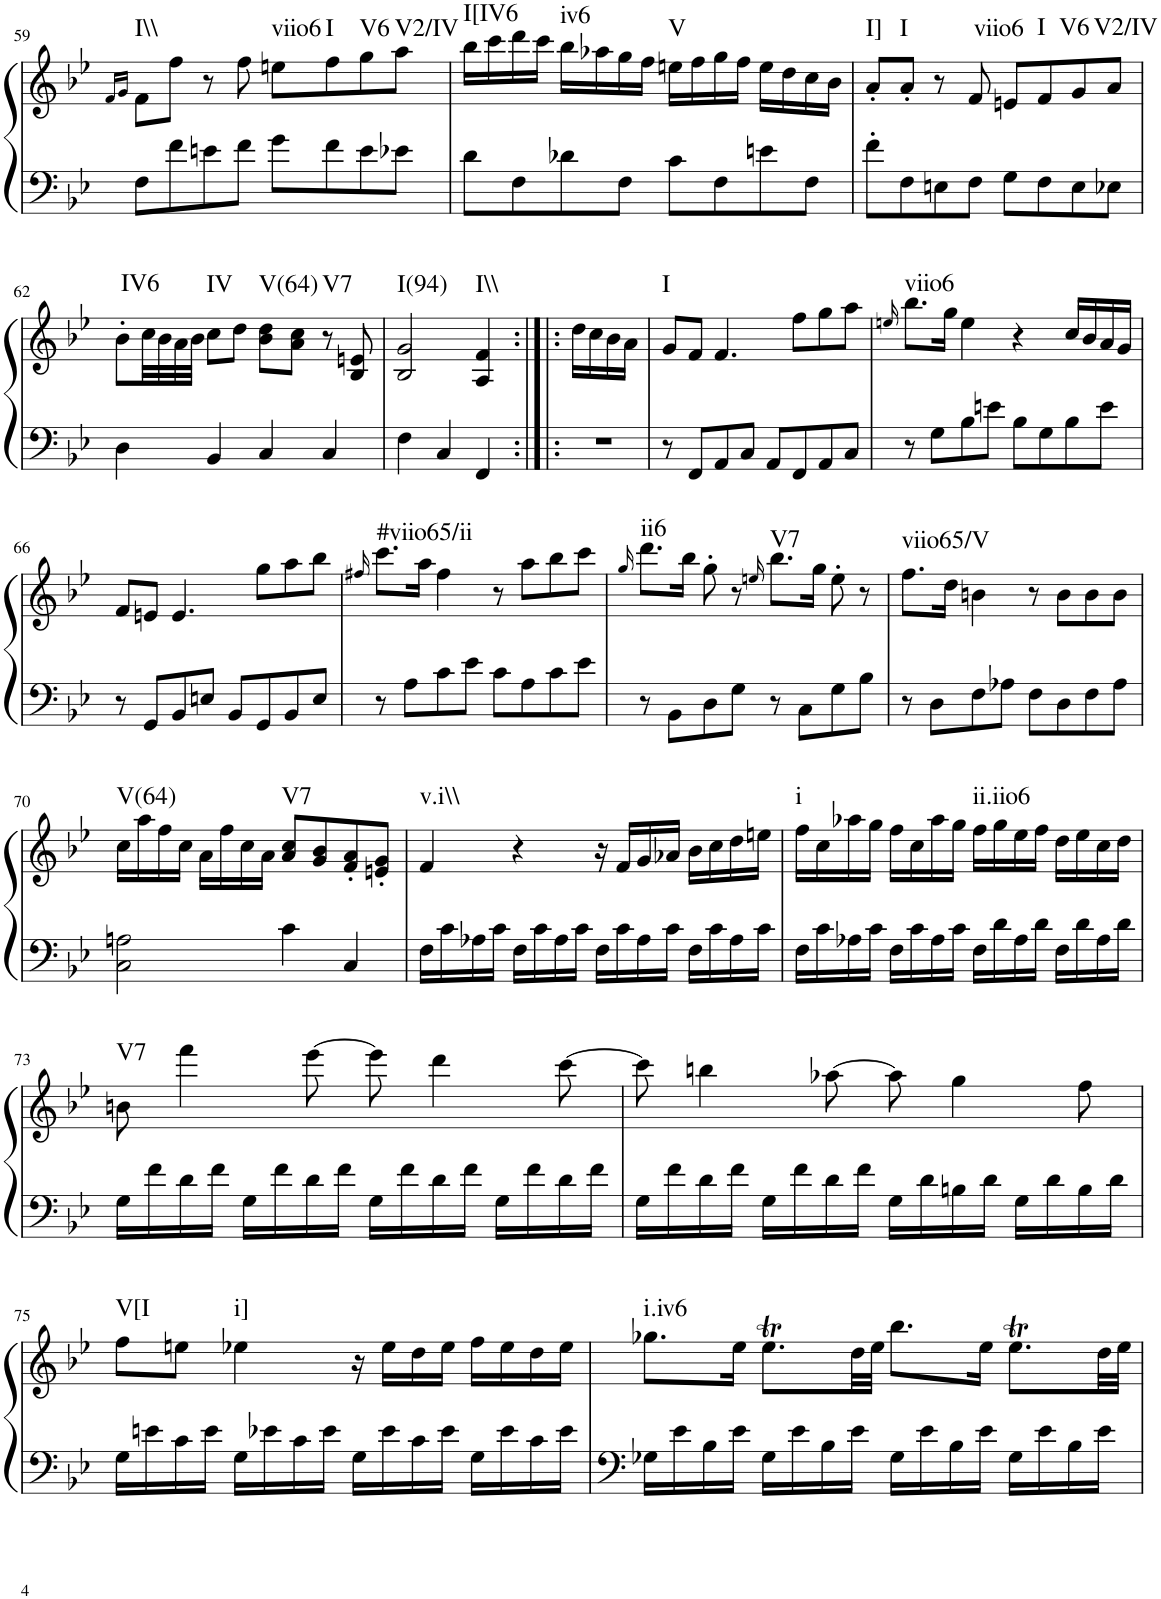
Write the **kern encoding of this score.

**kern	**kern	**harte
*part1	*part1	*part1
*staff2	*staff1	*
*I"Piano, Piano right	*	*
*I'Pno.	*	*
!!LO:PB:g=z
*clefF4	*clefG2	*
*k[b-e-]	*k[b-e-]	*
*M4/4	*M4/4	*
*met(c)	*met(c)	*
=59	=59	=59
.	16qf/LL	.
.	16qg/JJ	.
!	!	!LO:H:kt=I\\
8F\L	8f\L	N
8f\	8ff\J	.
8en\	8r	.
8f\J	8ff\	.
!	!	!LO:H:kt=viio6
8g\L	8een\L	N
!	!	!LO:H:kt=I
8f\	8ff\	N
!	!	!LO:H:kt=V6
8e\	8gg\	N
!	!	!LO:H:kt=V2/IV
8e-X\J	8aa\J	N
=60	=60	=60
!	!	!LO:H:kt=I[IV6
8d\L	16bb-\LL	N
.	16ccc\	.
8F\	16ddd\	.
.	16ccc\JJ	.
!	!	!LO:H:kt=iv6
8d-X\	16bb-\LL	N
.	16aa-X\	.
8F\J	16gg\	.
.	16ff\JJ	.
!	!	!LO:H:kt=V
8c\L	16een\LL	N
.	16ff\	.
8F\	16gg\	.
.	16ff\JJ	.
8en\	16ee\LL	.
.	16dd\	.
8F\J	16cc\	.
.	16b-\JJ	.
=61	=61	=61
!	!	!LO:H:kt=I]
8f'\L	8a'/L	N
!	!	!LO:H:kt=I
8F\	8a'/J	N
8En\	8r	.
8F\J	8f/	.
!	!	!LO:H:kt=viio6
8G\L	8en/L	N
!	!	!LO:H:kt=I
8F\	8f/	N
!	!	!LO:H:kt=V6
8E\	8g/	N
!	!	!LO:H:kt=V2/IV
8E-X\J	8a/J	N
!!LO:LB:g=z
=62	=62	=62
!	!	!LO:H:kt=IV6
4D\	8b-'\L	N
.	32cc\LL	.
.	32b-\	.
.	32a\	.
.	32b-\JJJ	.
!	!	!LO:H:kt=IV
4BB-/	8cc\L	N
.	8dd\J	.
!	!	!LO:H:kt=V(64)
4C/	8b-\ 8dd\L	N
.	8a\ 8cc\J	.
!	!	!LO:H:kt=V7
4C/	8r	N
.	8B-/ 8en/	.
=63	=63	=63
!	!	!LO:H:kt=I(94)
4F\	2B-/ 2g/	N
4C/	.	.
!	!	!LO:H:kt=I\\
4FF/	4A/ 4f/	N
=63:|!|:	=63:|!|:	=63:|!|:
1r	16dd\LL	.
.	16cc\	.
.	16b-\	.
.	16a\JJ	.
.	2.ryy	.
=64	=64	=64
!	!	!LO:H:kt=I
8r	8g/L	N
8FF/L	8f/J	.
8AA/	4.f/	.
8C/J	.	.
8AA/L	.	.
8FF/	8ff\L	.
8AA/	8gg\	.
8C/J	8aa\J	.
=65	=65	=65
.	16qeen/	.
!	!	!LO:H:kt=viio6
8r	8.bb-\L	N
8G\L	.	.
.	16gg\Jk	.
8B-\	4ee\	.
8en\J	.	.
8B-\L	4r	.
8G\	.	.
8B-\	16cc/LL	.
.	16b-/	.
8e\J	16a/	.
.	16g/JJ	.
!!LO:LB:g=z
=66	=66	=66
8r	8f/L	.
8GG/L	8en/J	.
8BB-/	4.e/	.
8En/J	.	.
8BB-/L	.	.
8GG/	8gg\L	.
8BB-/	8aa\	.
8E/J	8bb-\J	.
=67	=67	=67
.	16qff#X/	.
!	!	!LO:H:kt=#viio65/ii
8r	8.ccc\L	N
8A\L	.	.
.	16aa\Jk	.
8c\	4ff#\	.
8e-\J	.	.
8c\L	8r	.
8A\	8aa\L	.
8c\	8bb-\	.
8e-\J	8ccc\J	.
=68	=68	=68
.	16qgg/	.
!	!	!LO:H:kt=ii6
8r	8.ddd\L	N
8BB-\L	.	.
.	16bb-\Jk	.
8D\	8gg'\	.
8G\J	8r	.
.	16qeen/	.
!	!	!LO:H:kt=V7
8r	8.bb-\L	N
8C\L	.	.
.	16gg\Jk	.
8G\	8ee'\	.
8B-\J	8r	.
=69	=69	=69
!	!	!LO:H:kt=viio65/V
8r	8.ff\L	N
8D\L	.	.
.	16dd\Jk	.
8F\	4bn\	.
8A-X\J	.	.
8F\L	8r	.
8D\	8b\L	.
8F\	8b\	.
8A-\J	8b\J	.
!!LO:LB:g=z
=70	=70	=70
!	!	!LO:H:kt=V(64)
2C\ 2An\	16cc\LL	N
.	16aa\	.
.	16ff\	.
.	16cc\JJ	.
.	16a\LL	.
.	16ff\	.
.	16cc\	.
.	16a\JJ	.
!	!	!LO:H:kt=V7
4c\	8a/ 8cc/L	N
.	8g/ 8b-/	.
4C/	8f/' 8a/'	.
.	8en/' 8g/'J	.
=71	=71	=71
!	!	!LO:H:kt=v.i\\
16F\LL	4f/	N
16c\	.	.
16A-X\	.	.
16c\JJ	.	.
16F\LL	4r	.
16c\	.	.
16A-\	.	.
16c\JJ	.	.
16F\LL	16r	.
16c\	16f/LL	.
16A-\	16g/	.
16c\JJ	16a-X/JJ	.
16F\LL	16b-\LL	.
16c\	16cc\	.
16A-\	16dd\	.
16c\JJ	16een\JJ	.
=72	=72	=72
!	!	!LO:H:kt=i
16F\LL	16ff\LL	N
16c\	16cc\	.
16A-X\	16aa-X\	.
16c\JJ	16gg\JJ	.
16F\LL	16ff\LL	.
16c\	16cc\	.
16A-\	16aa-\	.
16c\JJ	16gg\JJ	.
!	!	!LO:H:kt=ii.iio6
16F\LL	16ff\LL	N
16d\	16gg\	.
16A-\	16ee-\	.
16d\JJ	16ff\JJ	.
16F\LL	16dd\LL	.
16d\	16ee-\	.
16A-\	16cc\	.
16d\JJ	16dd\JJ	.
!!LO:LB:g=z
=73	=73	=73
!	!	!LO:H:kt=V7
16G\LL	8bn\	N
16f\	.	.
16d\	4fff\	.
16f\JJ	.	.
16G\LL	.	.
16f\	.	.
16d\	[8eee-\	.
16f\JJ	.	.
16G\LL	8eee-\]	.
16f\	.	.
16d\	4ddd\	.
16f\JJ	.	.
16G\LL	.	.
16f\	.	.
16d\	[8ccc\	.
16f\JJ	.	.
=74	=74	=74
16G\LL	8ccc\]	.
16f\	.	.
16d\	4bbn\	.
16f\JJ	.	.
16G\LL	.	.
16f\	.	.
16d\	[8aa-X\	.
16f\JJ	.	.
16G\LL	8aa-\]	.
16d\	.	.
16Bn\	4gg\	.
16d\JJ	.	.
16G\LL	.	.
16d\	.	.
16B\	8ff\	.
16d\JJ	.	.
!!LO:LB:g=z
=75	=75	=75
!	!	!LO:H:kt=V[I
16G\LL	8ff\L	N
16en\	.	.
16c\	8een\J	.
16e\JJ	.	.
!	!	!LO:H:kt=i]
16G\LL	4ee-X\	N
16e-X\	.	.
16c\	.	.
16e-\JJ	.	.
16G\LL	16r	.
16e-\	16ee-\LL	.
16c\	16dd\	.
16e-\JJ	16ee-\JJ	.
16G\LL	16ff\LL	.
16e-\	16ee-\	.
16c\	16dd\	.
16e-\JJ	16ee-\JJ	.
=76	=76	=76
!	!	!LO:H:kt=i.iv6
16G-X\LL	8.gg-X\L	N
16e-\	.	.
16B-\	.	.
16e-\JJ	16ee-\Jk	.
16G-\LL	8.ee-T\L	.
16e-\	.	.
16B-\	.	.
16e-\JJ	32dd\LL	.
.	32ee-\JJJ	.
16G-\LL	8.bb-\L	.
16e-\	.	.
16B-\	.	.
16e-\JJ	16ee-\Jk	.
16G-\LL	8.ee-T\L	.
16e-\	.	.
16B-\	.	.
16e-\JJ	32dd\LL	.
.	32ee-\JJJ	.
=	=	=
*-	*-	*-
